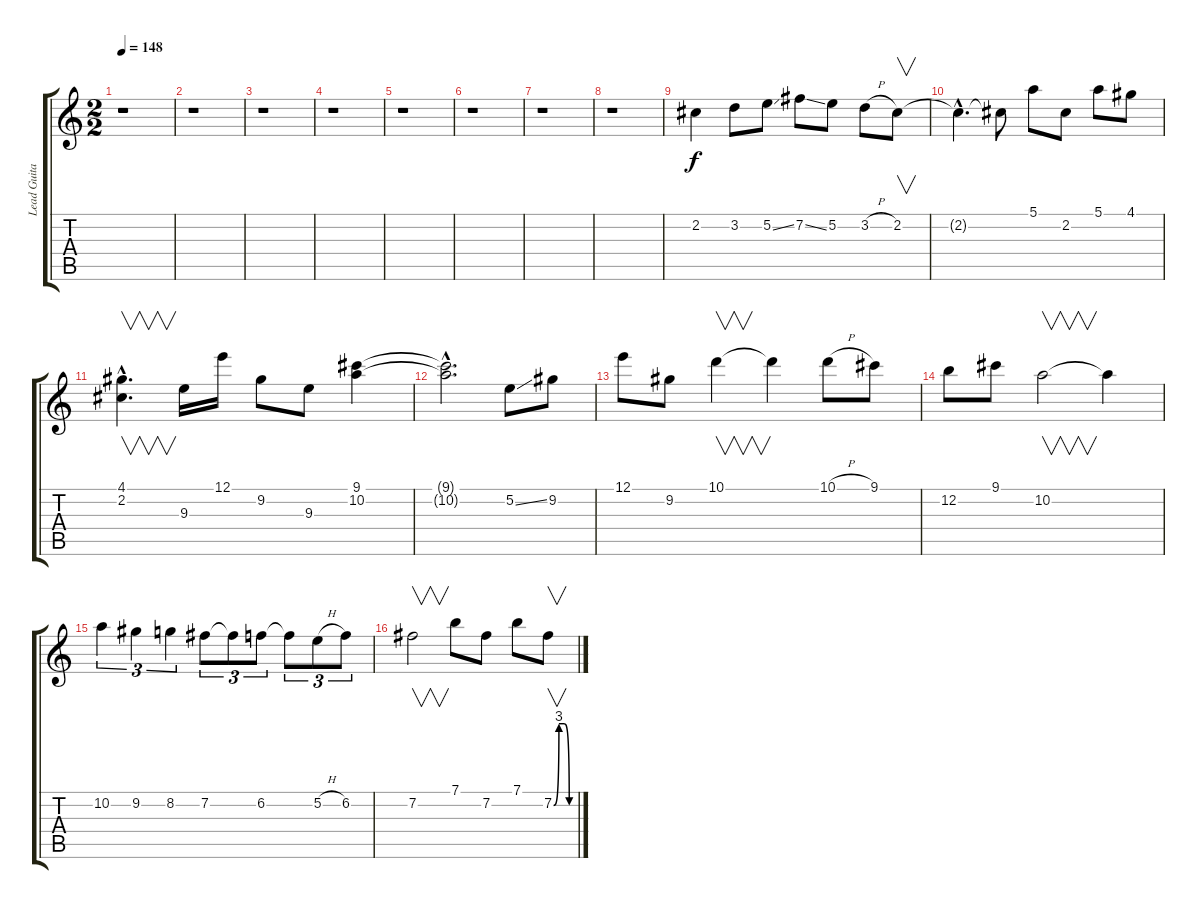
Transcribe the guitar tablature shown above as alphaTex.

\track ("Lead Guitar" "Lead Guita") {instrument distortionguitar}
\staff {score tabs}
\tuning (E4 B3 G3 D3 A2 E2) {hide}
\ts (2 2)
\tempo 148
\clef g2
\ks c
r.1{dy f} |
r.1 |
r.1 |
r.1 |
r.1 |
r.1 |
r.1 |
r.1 |
2.2.4 3.2.8 5.2{ss}.8 7.2{ss}.8 5.2.8 3.2{h}.8 2.2.8{v} |
2.2{hac t}.4{d} 2.2{t}.8 5.1.8 2.2.8 5.1.8 4.1.8 |
(4.1{hac} 2.2{hac}).4{v d} 9.3.16 12.1.16 9.2.8 9.3.8 (9.1 10.2).4 |
(9.1{hac t} 10.2{hac t}).2{d} 5.2{ss}.8 9.2.8 |
12.1.8 9.2.8 10.1.4{v} 10.1{t}.4 10.1{h}.8 9.1.8 |
12.2.8 9.1.8 10.2.2{v} 10.2{t}.4 |
10.2.4{tu (3 2)} 9.2.4{tu (3 2)} 8.2.4{tu (3 2)} 7.2.8{tu (3 2)} 7.2{t}.8{tu (3 2)} 6.2.8{tu (3 2)} 6.2{t}.8{tu (3 2)} 5.2{h}.8{tu (3 2)} 6.2.8{tu (3 2)} |
7.2.2{v} 7.1.8 7.2.8 7.1.8 7.2{be (custom 0 0 15 12 30 12 45 0 60 0)}.8{v}
